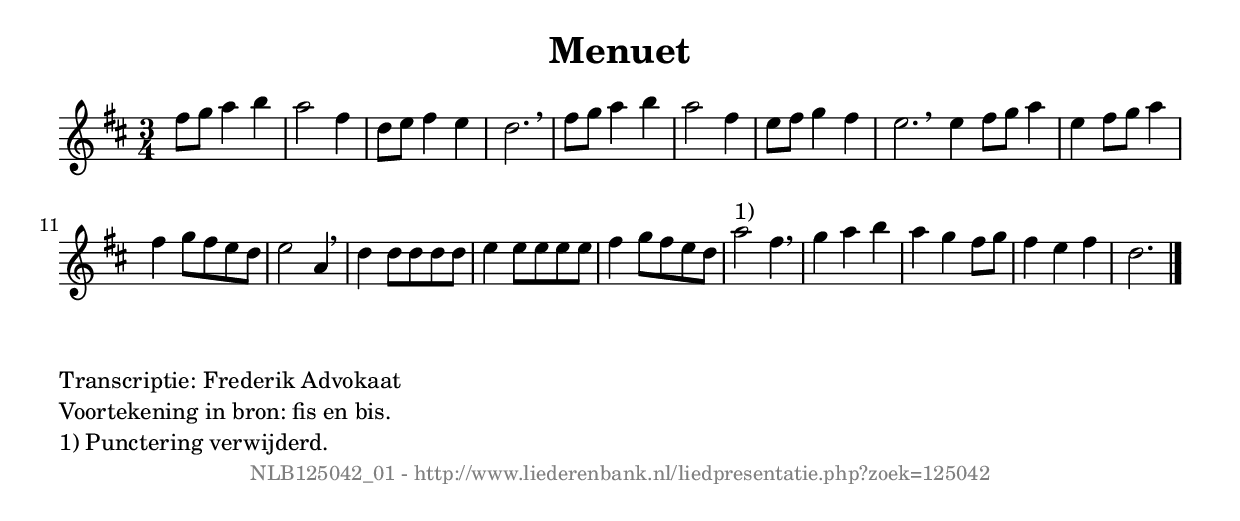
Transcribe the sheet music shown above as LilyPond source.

%
% produced by wce2krn 1.64 (7 June 2014)
%
\version"2.16"
#(append! paper-alist '(("long" . (cons (* 210 mm) (* 2000 mm)))))
#(set-default-paper-size "long")
sb = {\breathe}
mBreak = {\breathe }
bBreak = {\breathe }
x = {\once\override NoteHead #'style = #'cross }
gl=\glissando
itime={\override Staff.TimeSignature #'stencil = ##f }
ficta = {\once\set suggestAccidentals = ##t}
fine = {\once\override Score.RehearsalMark #'self-alignment-X = #1 \mark \markup {\italic{Fine}}}
dc = {\once\override Score.RehearsalMark #'self-alignment-X = #1 \mark \markup {\italic{D.C.}}}
dcf = {\once\override Score.RehearsalMark #'self-alignment-X = #1 \mark \markup {\italic{D.C. al Fine}}}
dcc = {\once\override Score.RehearsalMark #'self-alignment-X = #1 \mark \markup {\italic{D.C. al Coda}}}
ds = {\once\override Score.RehearsalMark #'self-alignment-X = #1 \mark \markup {\italic{D.S.}}}
dsf = {\once\override Score.RehearsalMark #'self-alignment-X = #1 \mark \markup {\italic{D.S. al Fine}}}
dsc = {\once\override Score.RehearsalMark #'self-alignment-X = #1 \mark \markup {\italic{D.S. al Coda}}}
pv = {\set Score.repeatCommands = #'((volta "1"))}
sv = {\set Score.repeatCommands = #'((volta "2"))}
tv = {\set Score.repeatCommands = #'((volta "3"))}
qv = {\set Score.repeatCommands = #'((volta "4"))}
xv = {\set Score.repeatCommands = #'((volta #f))}
\header{ tagline = ""
title = "Menuet"
}
\score {{
\key d \major
\relative g'
{
\set melismaBusyProperties = #'()
\time 3/4
\tempo 4=120
\override Score.MetronomeMark #'transparent = ##t
\override Score.RehearsalMark #'break-visibility = #(vector #t #t #f)
fis'8 g a4 b | a2 fis4 d8 e fis4 e d2. \sb fis8 g a4 b a2 fis4 e8 fis g4 fis e2. \bar ":|" \bBreak
e4 fis8 g a4 e4 fis8 g a4 fis4 g8 fis e d e2 a,4 \sb d4 d8 d d d e4 e8 e e e fis4 g8 fis e d a'2^"1)" fis4 \mBreak \bar "|"
g4 a b a g fis8 g fis4 e fis d2. \bar "|."
 }}
 \midi { }
 \layout {
            indent = 0.0\cm
}
}
\markup { \wordwrap-string #" 
Transcriptie: Frederik Advokaat

Voortekening in bron: fis en bis.

1) Punctering verwijderd.
"}
\markup { \vspace #0 } \markup { \with-color #grey \fill-line { \center-column { \smaller "NLB125042_01 - http://www.liederenbank.nl/liedpresentatie.php?zoek=125042" } } }
